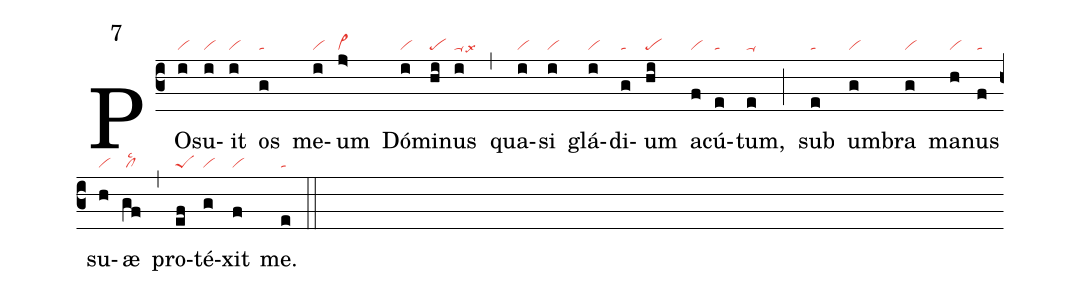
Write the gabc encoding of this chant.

mode: 7;
nabc-lines:1;
%%
(c3)
PO(i|vi)su(i|vi)it(i|vi) os(g|ta) me(i|vi)um(j>|vi>) Dó(i|vi)mi(hi|pe)nus(i|ta-lsx6) (,)
qua(i|vi)si(i|vi) glá(i|vi)di(g|ta)um(hi|pe) a(f|vi)cú(e|ta)tum,(e|ta-) (;)
sub(e|ta) um(g|vi)bra(g|vi) ma(h|vi)nus(f|ta) su(h|vi)æ(gf|/cllsc2) (,)
pro(ef|peS)té(g|vi)xit(f|vi) me.(e|ta) (::)
